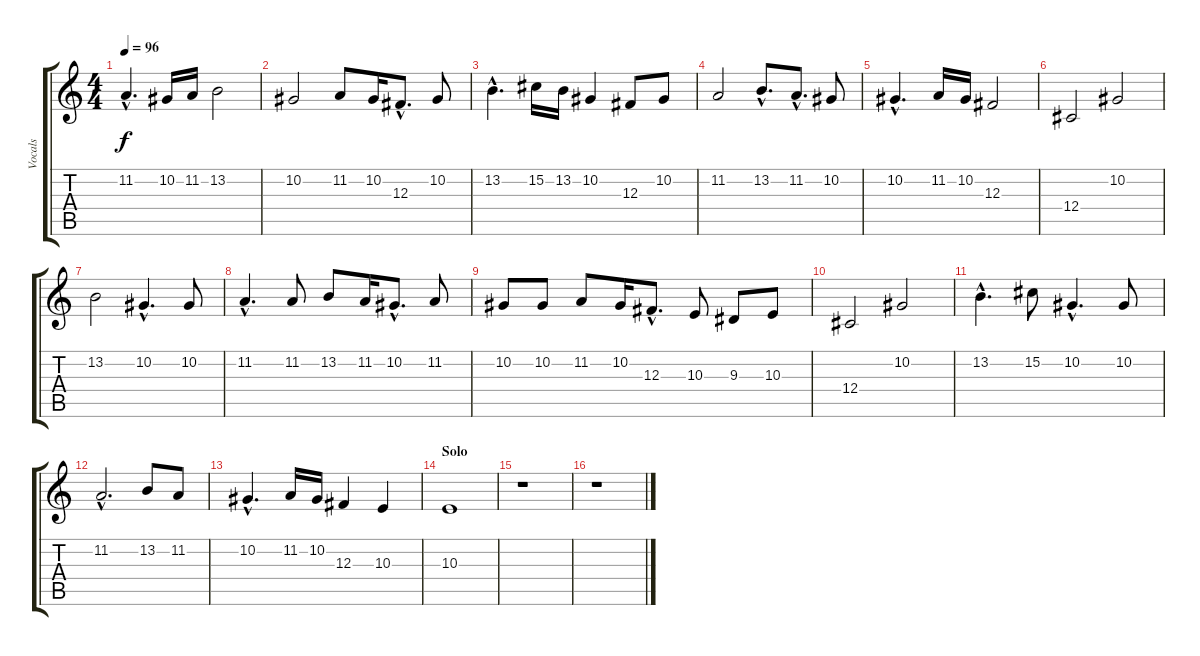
\track ("Vocals" "Vocals") {instrument lead2sawtooth}
\staff {score tabs}
\tuning (Eb4 Bb3 Gb3 Db3 Ab2 Eb2) {hide}
\ts (4 4)
\tempo 96
\clef g2
\ks c
11.2{hac}.4{d dy f} 10.2.16 11.2.16 13.2.2 |
10.2.2 11.2.8 10.2.16 12.3{hac}.8{d} 10.2.8 |
13.2{hac}.4{d} 15.2.16 13.2.16 10.2.4 12.3.8 10.2.8 |
11.2.2 13.2{hac}.8{d} 11.2{hac}.8{d} 10.2.8 |
10.2{hac}.4{d} 11.2.16 10.2.16 12.3.2 |
\section ("" "")
12.4.2 10.2.2 |
13.2.2 10.2{hac}.4{d} 10.2.8 |
11.2{hac}.4{d} 11.2.8 13.2.8 11.2.16 10.2{hac}.8{d} 11.2.8 |
10.2.8 10.2.8 11.2.8 10.2.16 12.3{hac}.8{d} 10.3.8 9.3.8 10.3.8 |
12.4.2 10.2.2 |
13.2{hac}.4{d} 15.2.8 10.2{hac}.4{d} 10.2.8 |
11.2{hac}.2{d} 13.2.8 11.2.8 |
10.2{hac}.4{d} 11.2.16 10.2.16 12.3.4 10.3.4 |
\section ("" "Solo")
10.3.1 |
r.1 |
r.1
